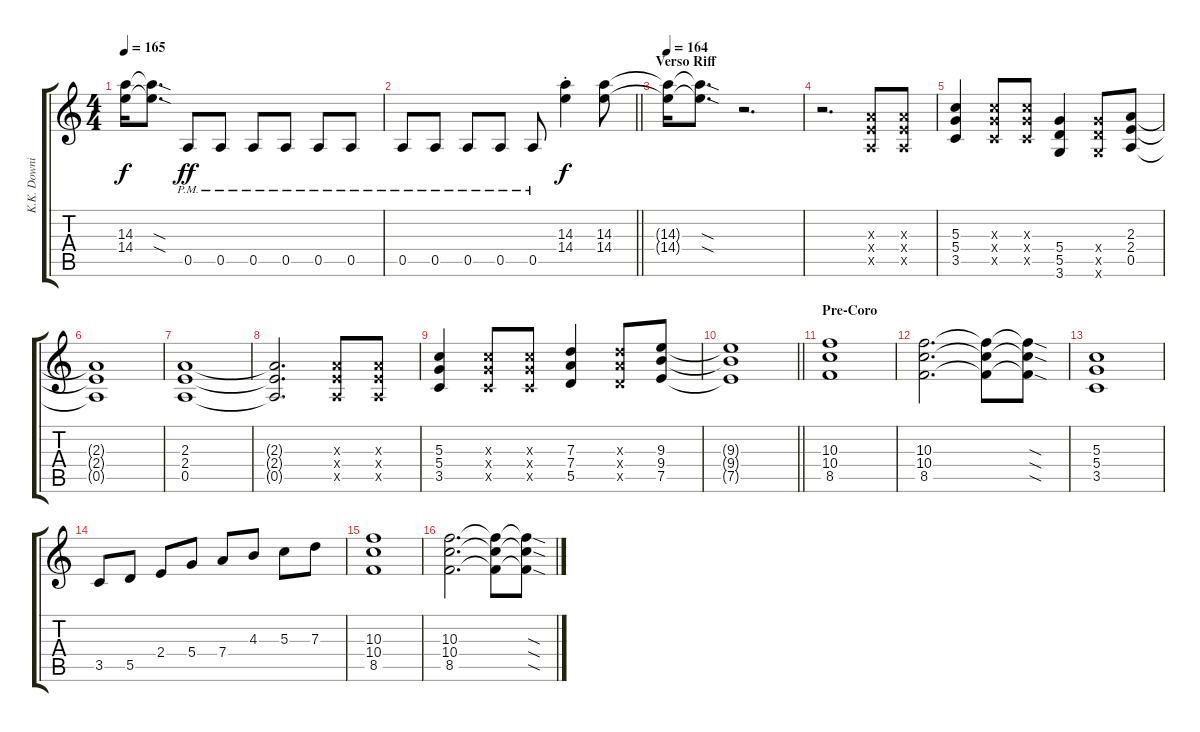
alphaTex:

\track ("K.K. Downing" "K.K. Downi") {instrument distortionguitar}
\staff {score tabs}
\tuning (E4 B3 G3 D3 A2 E2) {hide}
\ts (4 4)
\tempo 165
\clef g2
\ks c
(14.3{t} 14.4{t}).16{dy f} (14.3{sod t} 14.4{sod t}).8{d} 0.5{pm}.8{dy ff} 0.5{pm}.8 0.5{pm}.8 0.5{pm}.8 0.5{pm}.8 0.5{pm}.8 |
\barLineRight lightlight
0.5{pm}.8 0.5{pm}.8 0.5{pm}.8 0.5{pm}.8 0.5{pm}.8 (14.3{st} 14.4{st}).4{dy f} (14.3 14.4).8 |
\section ("" "Verso Riff")
\tempo 164
(14.3{t} 14.4{t}).16 (14.3{sod t} 14.4{sod t}).8{d} r.2{d} |
r.2{d} (2.3{x} 2.4{x} 0.5{x}).8 (2.3{x} 2.4{x} 0.5{x}).8 |
(5.3 5.4 3.5).4 (5.3{x} 5.4{x} 3.5{x}).8 (5.3{x} 5.4{x} 3.5{x}).8 (5.4 5.5 3.6).4 (5.4{x} 5.5{x} 3.6{x}).8 (2.3 2.4 0.5).8 |
(2.3{t} 2.4{t} 0.5{t}).1 |
(2.3 2.4 0.5).1 |
(2.3{t} 2.4{t} 0.5{t}).2{d} (2.3{x} 2.4{x} 0.5{x}).8 (2.3{x} 2.4{x} 0.5{x}).8 |
(5.3 5.4 3.5).4 (5.3{x} 5.4{x} 3.5{x}).8 (5.3{x} 5.4{x} 3.5{x}).8 (7.3 7.4 5.5).4 (7.3{x} 7.4{x} 5.5{x}).8 (9.3 9.4 7.5).8 |
\barLineRight lightlight
(9.3{t} 9.4{t} 7.5{t}).1 |
\section ("" "Pre-Coro")
(10.3 10.4 8.5).1 |
(10.3 10.4 8.5).2{d} (10.3{t} 10.4{t} 8.5{t}).8 (10.3{sod t} 10.4{sod t} 8.5{sod t}).8 |
(5.3 5.4 3.5).1 |
3.5.8 5.5.8 2.4.8 5.4.8 7.4.8 4.3.8 5.3.8 7.3.8 |
(10.3 10.4 8.5).1 |
(10.3 10.4 8.5).2{d} (10.3{t} 10.4{t} 8.5{t}).8 (10.3{sod t} 10.4{sod t} 8.5{sod t}).8
